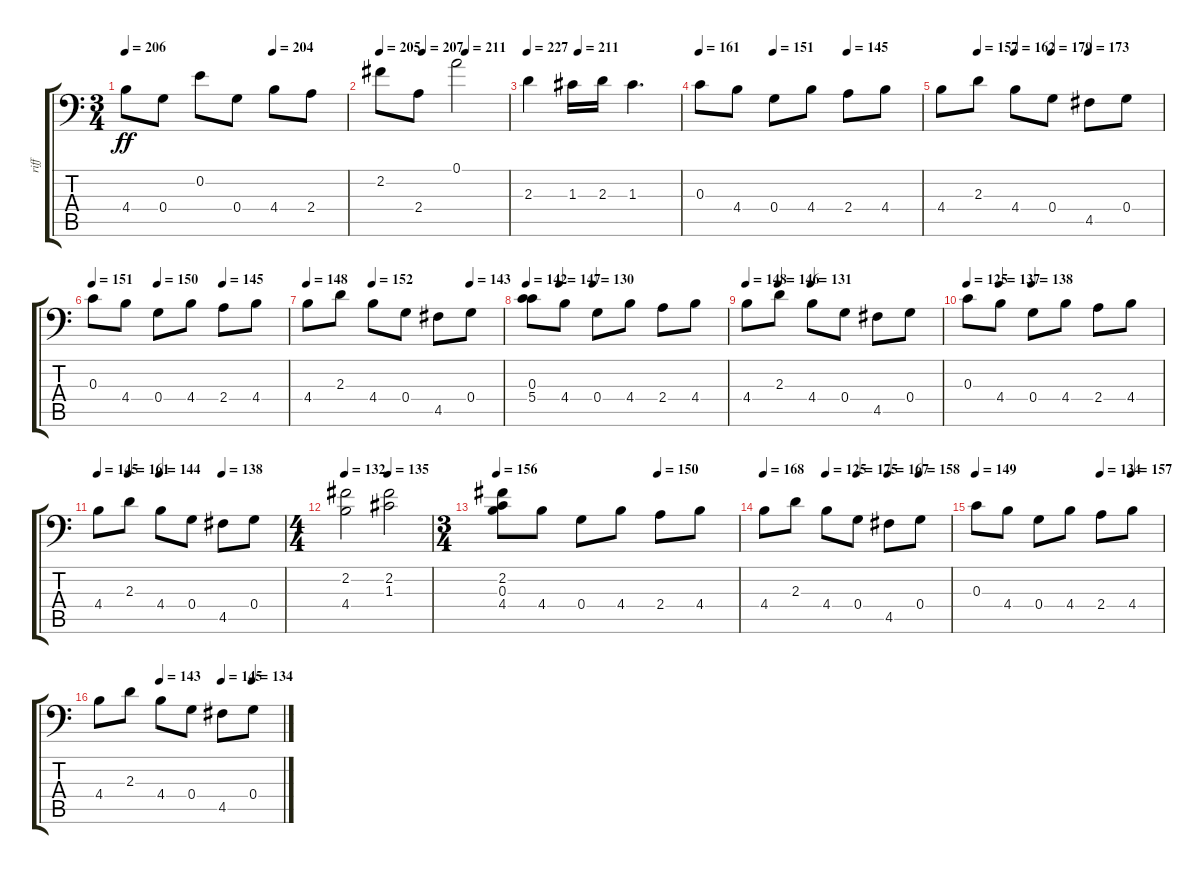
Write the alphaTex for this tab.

\track ("riff" "riff") {instrument distortionguitar}
\staff {score tabs}
\tuning (A3 E3 C3 G2 D2 A1) {hide}
\ts (3 4)
\tempo 206
\tempo (204 0.6666666666666666)
\clef f4
\ks c
4.4.8{dy ff} 0.4.8 0.2.8 0.4.8 4.4.8 2.4.8 |
\tempo 205
\tempo (207 0.3333333333333333)
\tempo (211 0.6666666666666666)
2.2.8 2.4.8 0.1.2 |
\tempo 227
\tempo (211 0.3333333333333333)
2.3.4 1.3.16 2.3.16 1.3.4{d} |
\tempo 161
\tempo (151 0.3333333333333333)
\tempo (145 0.6666666666666666)
0.3.8 4.4.8 0.4.8 4.4.8 2.4.8 4.4.8 |
\tempo (157 0.16666666666666666)
\tempo (162 0.3333333333333333)
\tempo (179 0.5)
\tempo (173 0.6666666666666666)
4.4.8 2.3.8 4.4.8 0.4.8 4.5.8 0.4.8 |
\tempo 151
\tempo (150 0.3333333333333333)
\tempo (145 0.6666666666666666)
0.3.8 4.4.8 0.4.8 4.4.8 2.4.8 4.4.8 |
\tempo 148
\tempo (152 0.3333333333333333)
\tempo (143 0.8333333333333334)
4.4.8 2.3.8 4.4.8 0.4.8 4.5.8 0.4.8 |
\tempo 142
\tempo (147 0.16666666666666666)
\tempo (130 0.3333333333333333)
(0.3 5.4).8 4.4.8 0.4.8 4.4.8 2.4.8 4.4.8 |
\tempo 148
\tempo (146 0.16666666666666666)
\tempo (131 0.3333333333333333)
4.4.8 2.3.8 4.4.8 0.4.8 4.5.8 0.4.8 |
\tempo 125
\tempo (137 0.16666666666666666)
\tempo (138 0.3333333333333333)
0.3.8 4.4.8 0.4.8 4.4.8 2.4.8 4.4.8 |
\tempo 145
\tempo (161 0.16666666666666666)
\tempo (144 0.3333333333333333)
\tempo (138 0.6666666666666666)
4.4.8 2.3.8 4.4.8 0.4.8 4.5.8 0.4.8 |
\ts (4 4)
\tempo 132
\tempo (135 0.5)
(2.2 4.4).2 (2.2 1.3).2 |
\ts (3 4)
\tempo 156
\tempo (150 0.6666666666666666)
(2.2 0.3 4.4).8 4.4.8 0.4.8 4.4.8 2.4.8 4.4.8 |
\tempo 168
\tempo (125 0.3333333333333333)
\tempo (175 0.5)
\tempo (167 0.6666666666666666)
\tempo (158 0.8333333333333334)
4.4.8 2.3.8 4.4.8 0.4.8 4.5.8 0.4.8 |
\tempo 149
\tempo (134 0.6666666666666666)
\tempo (157 0.8333333333333334)
0.3.8 4.4.8 0.4.8 4.4.8 2.4.8 4.4.8 |
\tempo (143 0.3333333333333333)
\tempo (145 0.6666666666666666)
\tempo (134 0.8333333333333334)
4.4.8 2.3.8 4.4.8 0.4.8 4.5.8 0.4.8
